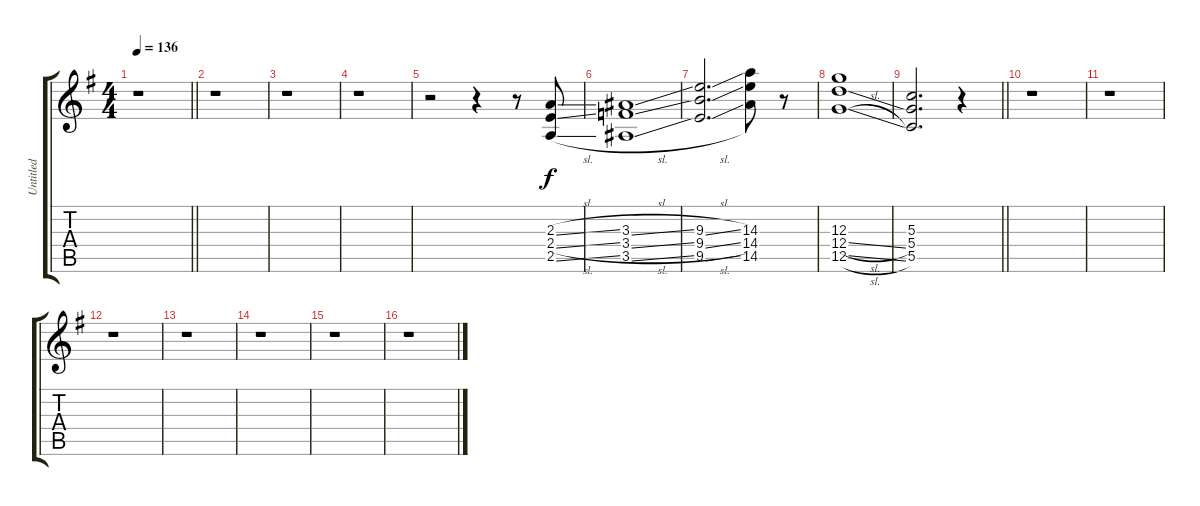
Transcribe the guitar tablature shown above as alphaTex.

\track ("Untitled" "Untitled") {instrument overdrivenguitar}
\staff {score tabs}
\tuning (E4 B3 G3 D3 G2 D2) {hide}
\ts (4 4)
\tempo 136
\clef g2
\barLineRight lightlight
\ks g
r.1{dy f} |
r.1 |
r.1 |
r.1 |
r.2 r.4 r.8 (2.3{sl} 2.4{sl} 2.5{sl}).8 |
(3.3{sl} 3.4{sl} 3.5{sl}).1 |
(9.3{sl} 9.4{sl} 9.5{sl}).2{d} (14.3 14.4 14.5).8 r.8 |
(12.3 12.4{sl} 12.5{sl}).1 |
\barLineRight lightlight
(5.3 5.4 5.5).2{d} r.4 |
r.1 |
r.1 |
r.1 |
r.1 |
r.1 |
r.1 |
r.1
